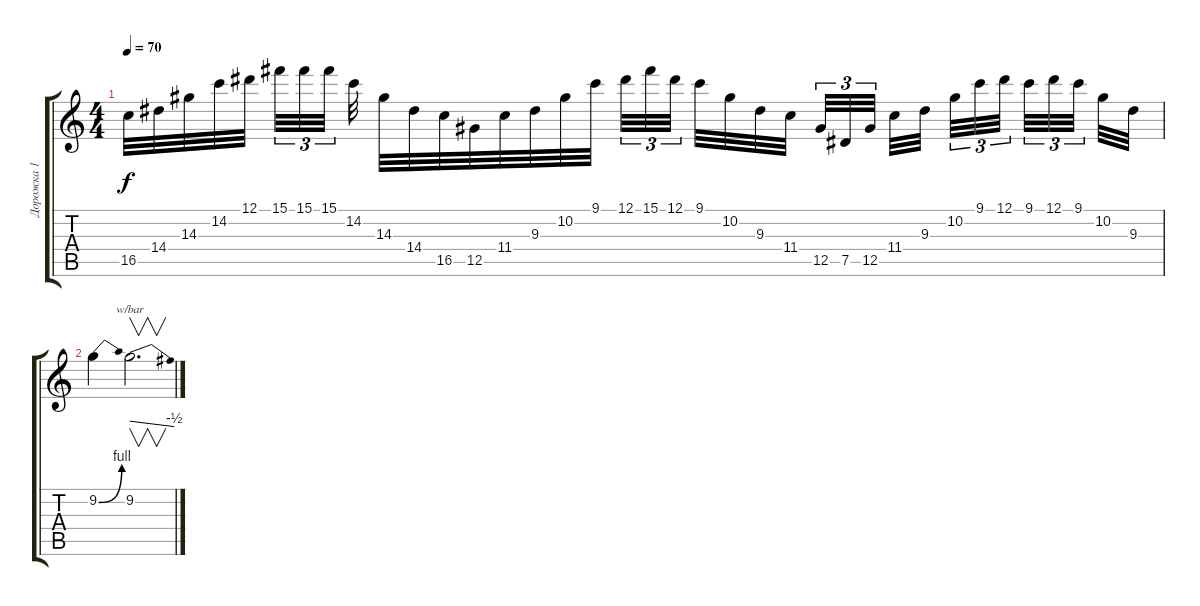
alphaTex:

\track ("Дорожка 1" "Дорожка 1") {instrument distortionguitar}
\staff {score tabs}
\tuning (Eb4 Bb3 Gb3 Db3 Ab2 Db2) {hide}
\ts (4 4)
\tempo 70
\clef g2
\ks c
16.5.32{dy f} 14.4.32 14.3.32 14.2.32 12.1.32{beam splitsecondary} 15.1.32{tu (3 2)} 15.1.32{tu (3 2)} 15.1.32{tu (3 2) beam splitsecondary} 14.2.32 14.3.32 14.4.32 16.5.32 12.5.32 11.4.32 9.3.32 10.2.32 9.1.32 12.1.32{tu (3 2)} 15.1.32{tu (3 2)} 12.1.32{tu (3 2) beam splitsecondary} 9.1.32 10.2.32 9.3.32 11.4.32{beam splitsecondary} 12.5.32{tu (3 2)} 7.5.32{tu (3 2)} 12.5.32{tu (3 2)} 11.4.32 9.3.32{beam splitsecondary} 10.2.32{tu (3 2)} 9.1.32{tu (3 2)} 12.1.32{tu (3 2) beam splitsecondary} 9.1.32{tu (3 2)} 12.1.32{tu (3 2)} 9.1.32{tu (3 2) beam splitsecondary} 10.2.32 9.3.32 |
9.2{be (bend 0 0 60 4)}.4 9.2.2{v d tbe (dive default 0 0 60 -2)}
